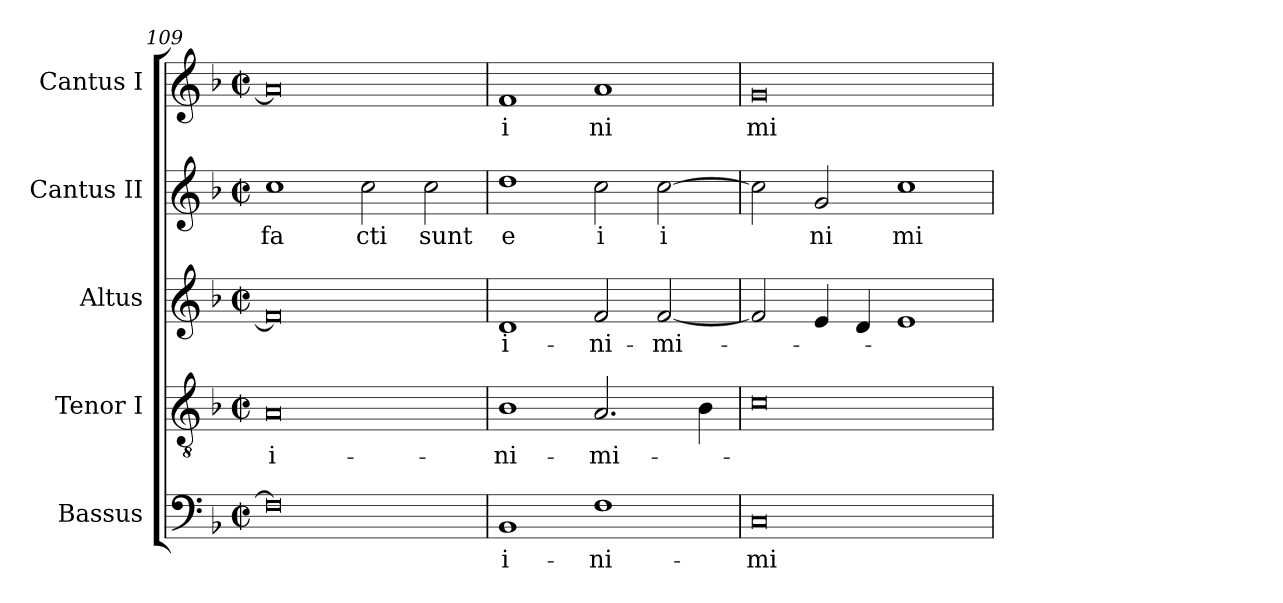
**kern	**text	**kern	**text	**kern	**text	**kern	**text	**kern	**text
*part5	*part5	*part4	*part4	*part3	*part3	*part2	*part2	*part1	*part1
*staff5	*staff5	*staff4	*staff4	*staff3	*staff3	*staff2	*staff2	*staff1	*staff1
*I"Bassus	*	*I"Tenor I	*	*I"Altus	*	*I"Cantus II	*	*I"Cantus I	*
*clefF4	*	*clefGv2	*	*clefG2	*	*clefG2	*	*clefG2	*
*k[b-]	*	*k[b-]	*	*k[b-]	*	*k[b-]	*	*k[b-]	*
*F:	*	*F:	*	*F:	*	*F:	*	*F:	*
*M2/2	*	*M2/2	*	*M2/2	*	*M2/2	*	*M2/2	*
*met(c|)	*	*met(c|)	*	*met(c|)	*	*met(c|)	*	*met(c|)	*
=109	=109	=109	=109	=109	=109	=109	=109	=109	=109
!	!	!	!LO:LY:b:cj	!	!	!	!LO:LY:b:cj	!	!
0F]	.	0A	i-	0f]	.	1cc	fa	0a]	.
!	!	!	!	!	!	!	!LO:LY:b:cj	!	!
.	.	.	.	.	.	2cc\	cti	.	.
!	!	!	!	!	!	!	!LO:LY:b:cj	!	!
.	.	.	.	.	.	2cc\	sunt	.	.
=110	=110	=110	=110	=110	=110	=110	=110	=110	=110
!	!LO:LY:b:cj	!	!LO:LY:b:cj	!	!LO:LY:b:cj	!	!LO:LY:b:cj	!	!LO:LY:b:cj
1BB-	i-	1B-	-ni-	1d	i-	1dd	e	1f	i
!	!LO:LY:b:cj	!	!LO:LY:b	!	!LO:LY:b:cj	!	!LO:LY:b:cj	!	!LO:LY:b:cj
1F	-ni-	2.A/	-mi-	2f/	-ni-	2cc\	i	1a	ni
!	!	!	!	!	!LO:LY:b	!	!LO:LY:b:rj	!	!
.	.	.	.	[<2f/	-mi-	[>2cc\	i	.	.
.	.	4B-\	.	.	.	.	.	.	.
=111	=111	=111	=111	=111	=111	=111	=111	=111	=111
!	!LO:LY:b:cj	!	!	!	!	!	!	!	!LO:LY:b:cj
0C	-mi-	0c	.	2f/]	.	2cc\]	.	0g	mi
!	!	!	!	!	!	!	!LO:LY:b:cj	!	!
.	.	.	.	4e/	.	2g/	ni	.	.
.	.	.	.	4d/	.	.	.	.	.
!	!	!	!	!	!	!	!LO:LY:b:cj	!	!
.	.	.	.	1e	.	1cc	mi	.	.
=	=	=	=	=	=	=	=	=	=
*-	*-	*-	*-	*-	*-	*-	*-	*-	*-
